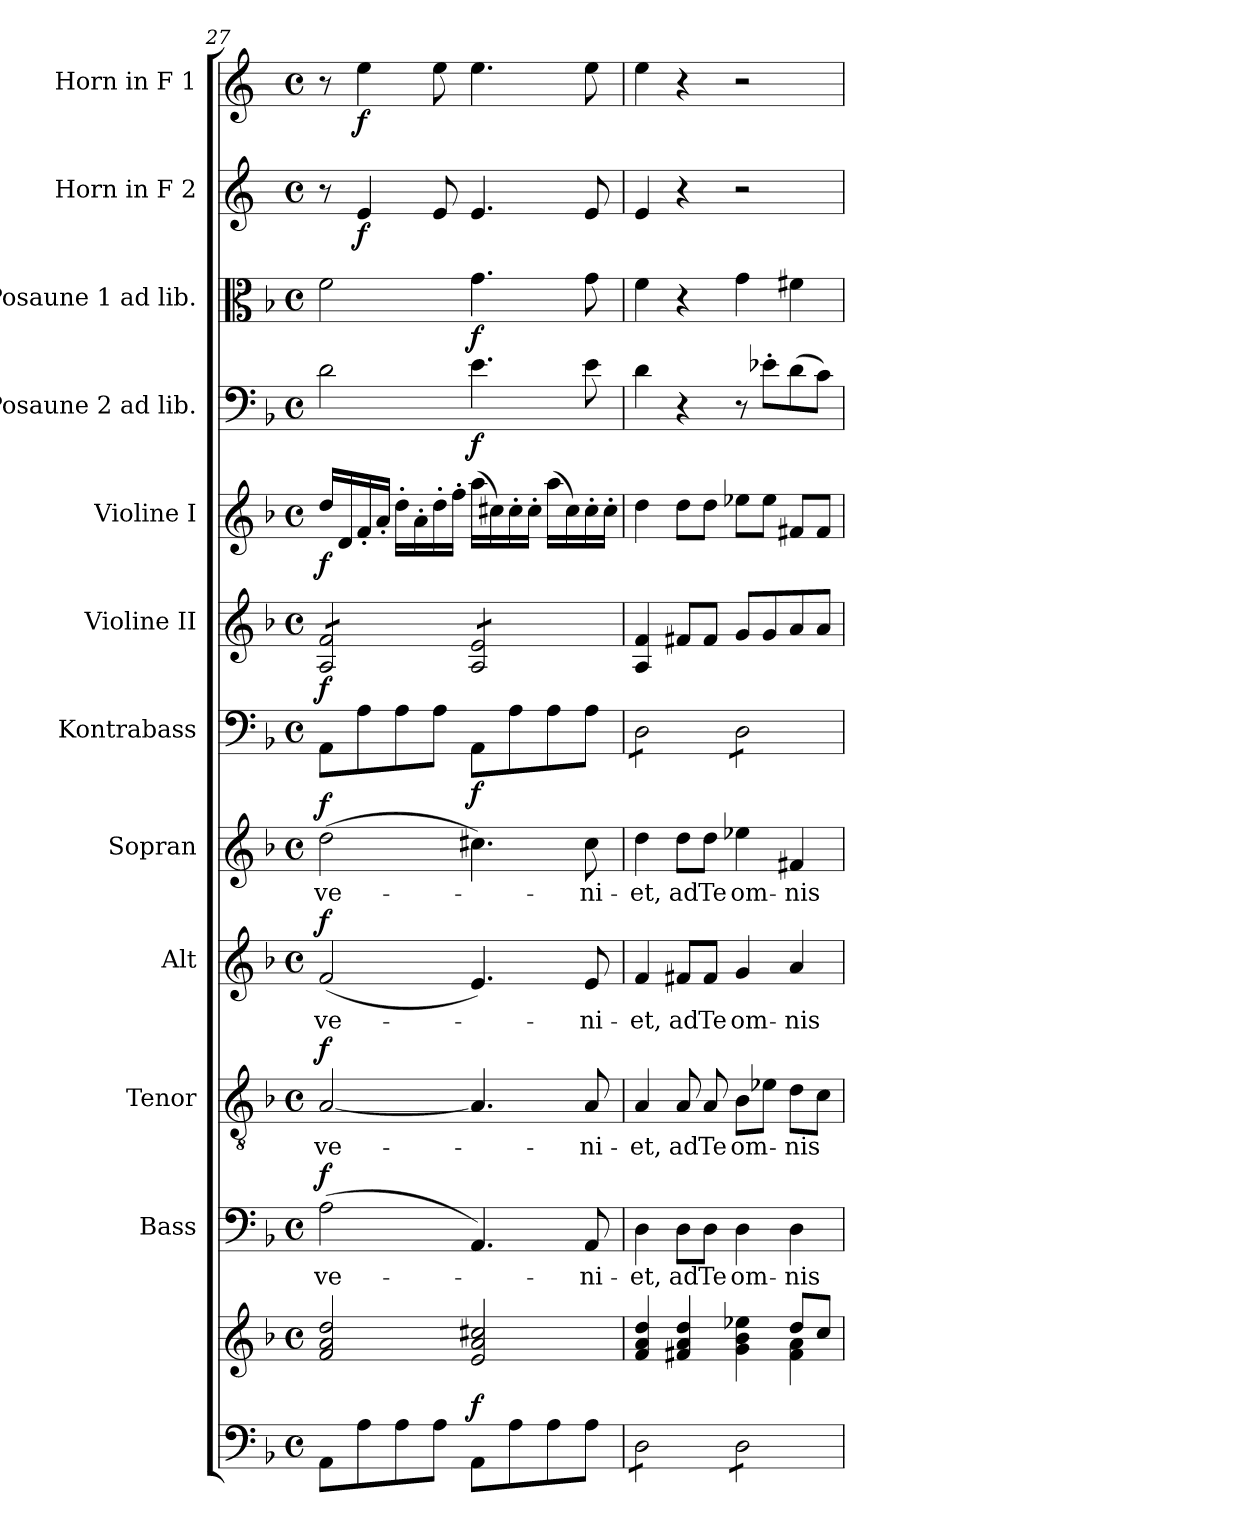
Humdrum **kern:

**kern	**kern	**dynam	**kern	**text	**dynam	**kern	**text	**dynam	**kern	**text	**dynam	**kern	**text	**dynam	**kern	**dynam	**kern	**dynam	**kern	**dynam	**kern	**dynam	**kern	**dynam	**kern	**dynam	**kern	**dynam
*part12	*part12	*part12	*part11	*part11	*part11	*part10	*part10	*part10	*part9	*part9	*part9	*part8	*part8	*part8	*part7	*part7	*part6	*part6	*part5	*part5	*part4	*part4	*part3	*part3	*part2	*part2	*part1	*part1
*staff13	*staff12	*staff12/13	*staff11	*staff11	*staff11	*staff10	*staff10	*staff10	*staff9	*staff9	*staff9	*staff8	*staff8	*staff8	*staff7	*staff7	*staff6	*staff6	*staff5	*staff5	*staff4	*staff4	*staff3	*staff3	*staff2	*staff2	*staff1	*staff1
*	*	*	*I"Bass	*	*	*I"Tenor	*	*	*I"Alt	*	*	*I"Sopran	*	*	*I"Kontrabass	*	*I"Violine II	*	*I"Violine I	*	*I"Posaune 2 ad lib.	*	*I"Posaune 1 ad lib.	*	*I"Horn in F 2	*	*I"Horn in F 1	*
*	*	*	*I'B.	*	*	*I'T.	*	*	*I'A.	*	*	*I'S.	*	*	*I'Kb.	*	*I'Vl. II	*	*I'Vl. I	*	*I'Pos. 2	*	*I'Pos. 1	*	*I'Hrn. F 2	*	*I'Hrn. F 1	*
!!LO:PB:g=z
*clefF4	*clefG2	*	*clefF4	*	*	*clefGv2	*	*	*clefG2	*	*	*clefG2	*	*	*clefF4	*	*clefG2	*	*clefG2	*	*clefF4	*	*clefC3	*	*clefG2	*	*clefG2	*
*	*	*	*	*	*	*	*	*	*	*	*	*	*	*	*ITrd7c12	*	*	*	*	*	*	*	*	*	*ITrd4c7	*	*ITrd4c7	*
*k[b-]	*k[b-]	*	*k[b-]	*	*	*k[b-]	*	*	*k[b-]	*	*	*k[b-]	*	*	*k[b-]	*	*k[b-]	*	*k[b-]	*	*k[b-]	*	*k[b-]	*	*k[b-]	*	*k[b-]	*
*F:	*F:	*	*F:	*	*	*F:	*	*	*F:	*	*	*F:	*	*	*F:	*	*F:	*	*F:	*	*F:	*	*F:	*	*F:	*	*F:	*
*M4/4	*M4/4	*	*M4/4	*	*	*M4/4	*	*	*M4/4	*	*	*M4/4	*	*	*M4/4	*	*M4/4	*	*M4/4	*	*M4/4	*	*M4/4	*	*M4/4	*	*M4/4	*
*met(c)	*met(c)	*	*met(c)	*	*	*met(c)	*	*	*met(c)	*	*	*met(c)	*	*	*met(c)	*	*met(c)	*	*met(c)	*	*met(c)	*	*met(c)	*	*met(c)	*	*met(c)	*
=27	=27	=27	=27	=27	=27	=27	=27	=27	=27	=27	=27	=27	=27	=27	=27	=27	=27	=27	=27	=27	=27	=27	=27	=27	=27	=27	=27	=27
!	!	!LO:DY:a=2	!	!LO:LY:b	!LO:DY:a	!	!LO:LY:b	!LO:DY:a	!	!LO:LY:b	!LO:DY:a	!	!LO:LY:b	!LO:DY:a	!	!LO:DY:b	!	!LO:DY:b	!	!LO:DY:b	!	!	!	!	!	!	!	!
*	*	*	*	*	*	*	*	*	*	*	*	*	*	*	*	*	*tremolo	*	*	*	*	*	*	*	*	*	*	*
8AA\L	2f/ 2a/ 2dd/	pf	(>2A\	ve-	f	[2A/	ve-	f	(<2f/	ve-	f	(>2dd\	ve-	f	8AAA\L	pf	8A/ 8f/L	f	16dd/LL	f	2d\	.	2f\	.	8r	.	8r	.
.	.	.	.	.	.	.	.	.	.	.	.	.	.	.	.	.	.	.	16d/	.	.	.	.	.	.	.	.	.
!	!	!	!	!	!	!	!	!	!	!	!	!	!	!	!	!	!	!	!	!	!	!	!	!	!	!LO:DY:b	!	!LO:DY:b
8A\	.	.	.	.	.	.	.	.	.	.	.	.	.	.	8AA\	.	8A/ 8f/	.	16f'</	.	.	.	.	.	4A/	f	4a\	f
.	.	.	.	.	.	.	.	.	.	.	.	.	.	.	.	.	.	.	16a'</JJ	.	.	.	.	.	.	.	.	.
8A\	.	.	.	.	.	.	.	.	.	.	.	.	.	.	8AA\	.	8A/ 8f/	.	16dd'>\LL	.	.	.	.	.	.	.	.	.
.	.	.	.	.	.	.	.	.	.	.	.	.	.	.	.	.	.	.	16a'>\	.	.	.	.	.	.	.	.	.
8A\J	.	.	.	.	.	.	.	.	.	.	.	.	.	.	8AA\J	.	8A/ 8f/J	.	16dd'>\	.	.	.	.	.	8A/	.	8a\	.
.	.	.	.	.	.	.	.	.	.	.	.	.	.	.	.	.	.	.	16ff'>\JJ	.	.	.	.	.	.	.	.	.
!	!	!LO:DY:a=2	!	!	!	!	!	!	!	!	!	!	!	!	!	!LO:DY:b	!	!	!	!LO:DY:b	!	!LO:DY:b	!	!LO:DY:b	!	!	!	!
8AA\L	2e/ 2a/ 2cc#X/	f	4.AA/)	.	.	4.A/]	.	.	4.e/)	.	.	4.cc#X\)	.	.	8AAA\L	f	8A/ 8e/L	.	(>16aa\LL	pf	4.e\	f	4.g\	f	4.A/	.	4.a\	.
.	.	.	.	.	.	.	.	.	.	.	.	.	.	.	.	.	.	.	16cc#X\)	.	.	.	.	.	.	.	.	.
8A\	.	.	.	.	.	.	.	.	.	.	.	.	.	.	8AA\	.	8A/ 8e/	.	16cc#'>\	.	.	.	.	.	.	.	.	.
.	.	.	.	.	.	.	.	.	.	.	.	.	.	.	.	.	.	.	16cc#'>\JJ	.	.	.	.	.	.	.	.	.
8A\	.	.	.	.	.	.	.	.	.	.	.	.	.	.	8AA\	.	8A/ 8e/	.	(>16aa\LL	.	.	.	.	.	.	.	.	.
.	.	.	.	.	.	.	.	.	.	.	.	.	.	.	.	.	.	.	16cc#\)	.	.	.	.	.	.	.	.	.
!	!	!	!	!LO:LY:b	!	!	!LO:LY:b	!	!	!LO:LY:b	!	!	!LO:LY:b	!	!	!	!	!	!	!	!	!	!	!	!	!	!	!
8A\J	.	.	8AA/	-ni-	.	8A/	-ni-	.	8e/	-ni-	.	8cc#\	-ni-	.	8AA\J	.	8A/ 8e/J	.	16cc#'>\	.	8e\	.	8g\	.	8A/	.	8a\	.
*	*	*	*	*	*	*	*	*	*	*	*	*	*	*	*	*	*Xtremolo	*	*	*	*	*	*	*	*	*	*	*
.	.	.	.	.	.	.	.	.	.	.	.	.	.	.	.	.	.	.	16cc#'>\JJ	.	.	.	.	.	.	.	.	.
=28	=28	=28	=28	=28	=28	=28	=28	=28	=28	=28	=28	=28	=28	=28	=28	=28	=28	=28	=28	=28	=28	=28	=28	=28	=28	=28	=28	=28
*	*^	*	*	*	*	*	*	*	*	*	*	*	*	*	*	*	*	*	*	*	*	*	*	*	*	*	*	*
!	!	!	!	!	!LO:LY:b	!	!	!LO:LY:b	!	!	!LO:LY:b	!	!	!LO:LY:b	!	!	!	!	!	!	!	!	!	!	!	!	!	!	!
*tremolo	*	*	*	*	*	*	*	*	*	*	*	*	*	*	*	*	*	*	*	*	*	*	*	*	*	*	*	*	*
*	*	*	*	*	*	*	*	*	*	*	*	*	*	*	*	*tremolo	*	*	*	*	*	*	*	*	*	*	*	*	*
8D\L	4f/ 4a/ 4dd/	2.ryy	.	4D\	-et,	.	4A/	-et,	.	4f/	-et,	.	4dd\	-et,	.	8DD\L	.	4A/ 4f/	.	4dd\	.	4d\	.	4f\	.	4A/	.	4a\	.
8D\	.	.	.	.	.	.	.	.	.	.	.	.	.	.	.	8DD\	.	.	.	.	.	.	.	.	.	.	.	.	.
!	!	!	!	!	!LO:LY:b	!	!	!LO:LY:b	!	!	!LO:LY:b	!	!	!LO:LY:b	!	!	!	!	!	!	!	!	!	!	!	!	!	!	!
8D\	4f#X/ 4a/ 4dd/	.	.	8D\L	ad	.	8A/	ad	.	8f#X/L	ad	.	8dd\L	ad	.	8DD\	.	8f#X/L	.	8dd\L	.	4r	.	4r	.	4r	.	4r	.
!	!	!	!	!	!LO:LY:b	!	!	!LO:LY:b	!	!	!LO:LY:b	!	!	!LO:LY:b	!	!	!	!	!	!	!	!	!	!	!	!	!	!	!
8D\J	.	.	.	8D\J	Te	.	8A/	Te	.	8f#/J	Te	.	8dd\J	Te	.	8DD\J	.	8f#/J	.	8dd\J	.	.	.	.	.	.	.	.	.
!	!	!	!	!	!LO:LY:b	!	!	!LO:LY:b	!	!	!LO:LY:b	!	!	!LO:LY:b	!	!	!	!	!	!	!	!	!	!	!	!	!	!	!
8D\L	4g\ 4b-\ 4ee-X\	.	.	4D\	om-	.	8B-\L	om-	.	4g/	om-	.	4ee-X\	om-	.	8DD\L	.	8g/L	.	8ee-X\L	.	8r	.	4g\	.	2r	.	2r	.
!	!	!	!	!	!	!	!	!	!	!	!	!	!	!	!	!	!	!	!	!	!	!	!LO:DY:b	!	!	!	!	!	!
8D\	.	.	.	.	.	.	8e-X\J	.	.	.	.	.	.	.	.	8DD\	.	8g/	.	8ee-\J	.	8e-X'>\L	pf	.	.	.	.	.	.
!	!	!	!	!	!LO:LY:b	!	!	!LO:LY:b	!	!	!LO:LY:b	!	!	!LO:LY:b	!	!	!	!	!	!	!	!	!	!	!	!	!	!	!
8D\	8dd/L	4f#\ 4a\	.	4D\	-nis	.	8d\L	-nis	.	4a/	-nis	.	4f#X/	-nis	.	8DD\	.	8a/	.	8f#X/L	.	(>8d\	.	4f#X\	.	.	.	.	.
8D\J	8cc/J	.	.	.	.	.	8c\J	.	.	.	.	.	.	.	.	8DD\J	.	8a/J	.	8f#/J	.	8c\J)	.	.	.	.	.	.	.
*	*	*	*	*	*	*	*	*	*	*	*	*	*	*	*	*Xtremolo	*	*	*	*	*	*	*	*	*	*	*	*	*
*Xtremolo	*	*	*	*	*	*	*	*	*	*	*	*	*	*	*	*	*	*	*	*	*	*	*	*	*	*	*	*	*
*	*v	*v	*	*	*	*	*	*	*	*	*	*	*	*	*	*	*	*	*	*	*	*	*	*	*	*	*	*	*
=	=	=	=	=	=	=	=	=	=	=	=	=	=	=	=	=	=	=	=	=	=	=	=	=	=	=	=	=
*-	*-	*-	*-	*-	*-	*-	*-	*-	*-	*-	*-	*-	*-	*-	*-	*-	*-	*-	*-	*-	*-	*-	*-	*-	*-	*-	*-	*-
